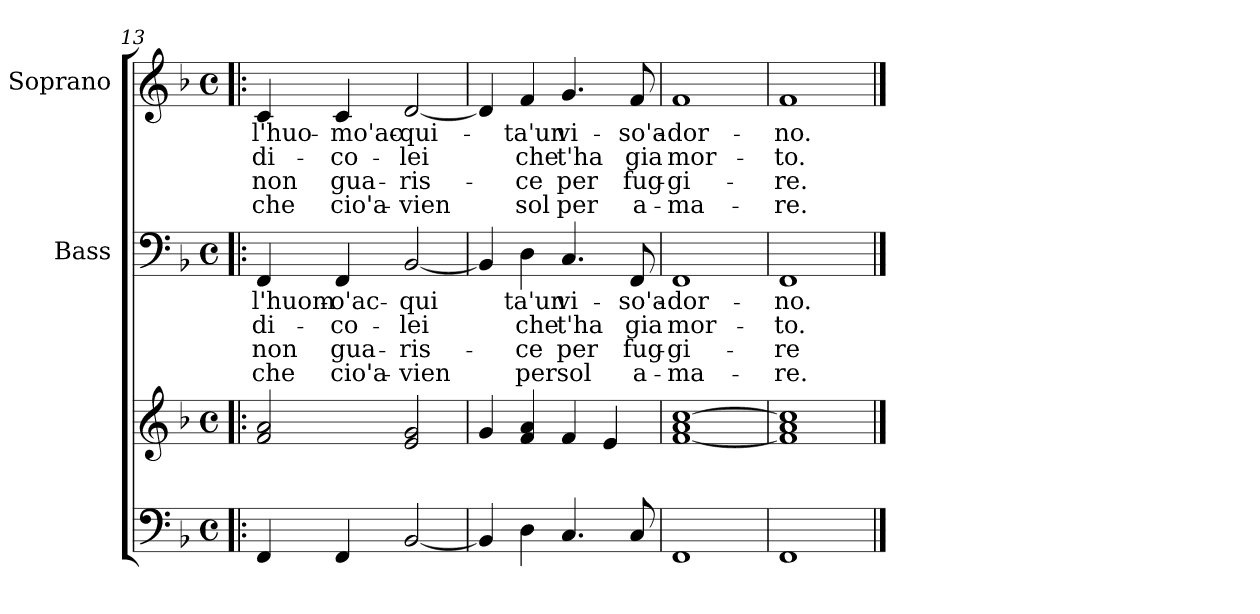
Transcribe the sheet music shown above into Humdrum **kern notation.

**kern	**kern	**kern	**text	**text	**text	**text	**kern	**text	**text	**text	**text
*part3	*part3	*part2	*part2	*part2	*part2	*part2	*part1	*part1	*part1	*part1	*part1
*staff4	*staff3	*staff2	*staff2	*staff2	*staff2	*staff2	*staff1	*staff1	*staff1	*staff1	*staff1
*	*	*I"Bass	*	*	*	*	*I"Soprano	*	*	*	*
*	*	*I'B	*	*	*	*	*I'S	*	*	*	*
*clefF4	*clefG2	*clefF4	*	*	*	*	*clefG2	*	*	*	*
*k[b-]	*k[b-]	*k[b-]	*	*	*	*	*k[b-]	*	*	*	*
*F:	*F:	*F:	*	*	*	*	*F:	*	*	*	*
*M4/4	*M4/4	*M4/4	*	*	*	*	*M4/4	*	*	*	*
*met(c)	*met(c)	*met(c)	*	*	*	*	*met(c)	*	*	*	*
=13!|:	=13!|:	=13!|:	=13!|:	=13!|:	=13!|:	=13!|:	=13!|:	=13!|:	=13!|:	=13!|:	=13!|:
4FF/	2f/ 2a/	4FF/	l'huom-	di-	non	che	4c/	l'huo-	di-	non	che
4FF/	.	4FF/	-o'ac-	-co-	gua-	cio'a-	4c/	-mo'ac-	-co-	gua-	cio'a-
[2BB-/	2e/ 2g/	[2BB-/	-qui	-lei	-ris-	-vien	[2d/	-qui-	-lei	-ris-	-vien
=14	=14	=14	=14	=14	=14	=14	=14	=14	=14	=14	=14
4BB-/]	4g/	4BB-/]	.	.	.	.	4d/]	.	.	.	.
4D\	4f/ 4a/	4D\	ta'un	che	-ce	per	4f/	-ta'un	che	-ce	sol
4.C/	4f/	4.C/	vi-	t'ha	per	sol	4.g/	vi-	t'ha	per	per
.	4e/	.	.	.	.	.	.	.	.	.	.
8C/	.	8FF/	-so'a-	gia	fug-	a-	8f/	-so'a-	gia	fug-	a-
=15	=15	=15	=15	=15	=15	=15	=15	=15	=15	=15	=15
1FF	[1f 1a [1cc	1FF	-dor-	mor-	-gi-	-ma-	1f	-dor-	mor-	-gi-	-ma-
=16	=16	=16	=16	=16	=16	=16	=16	=16	=16	=16	=16
1FF	1f] 1a 1cc]	1FF	-no.	-to.	-re	-re.	1f	-no.	-to.	-re.	-re.
==	==	==	==	==	==	==	==	==	==	==	==
*-	*-	*-	*-	*-	*-	*-	*-	*-	*-	*-	*-
